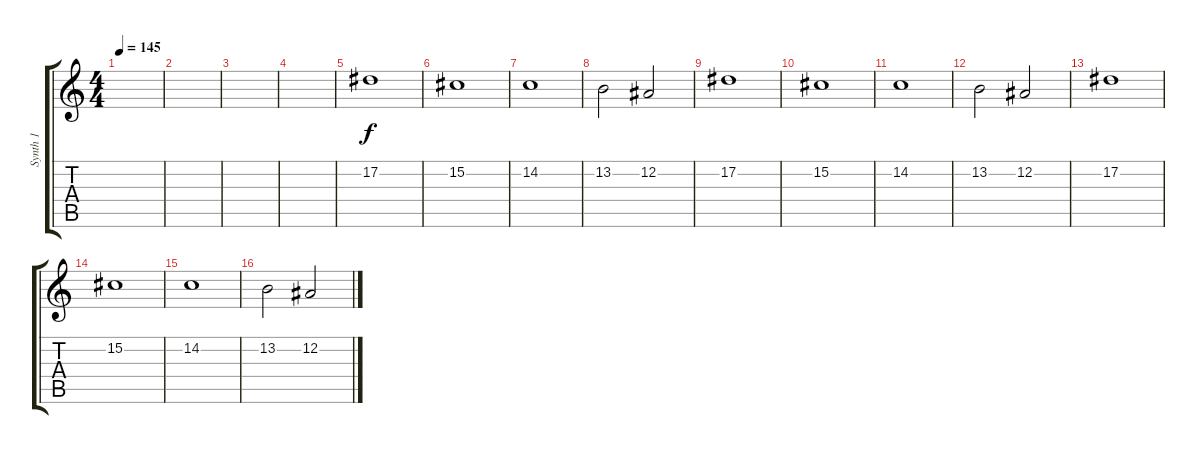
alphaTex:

\track ("Synth 1" "Synth 1") {instrument fx3crystal}
\staff {score tabs}
\tuning (Eb4 Bb3 Gb3 Db3 Ab2 Eb2) {hide}
\ts (4 4)
\tempo 145
\clef g2
\ks c
|
|
|
|
17.2.1 |
15.2.1 |
14.2.1 |
13.2.2 12.2.2 |
17.2.1 |
15.2.1 |
14.2.1 |
13.2.2 12.2.2 |
17.2.1 |
15.2.1 |
14.2.1 |
13.2.2 12.2.2
